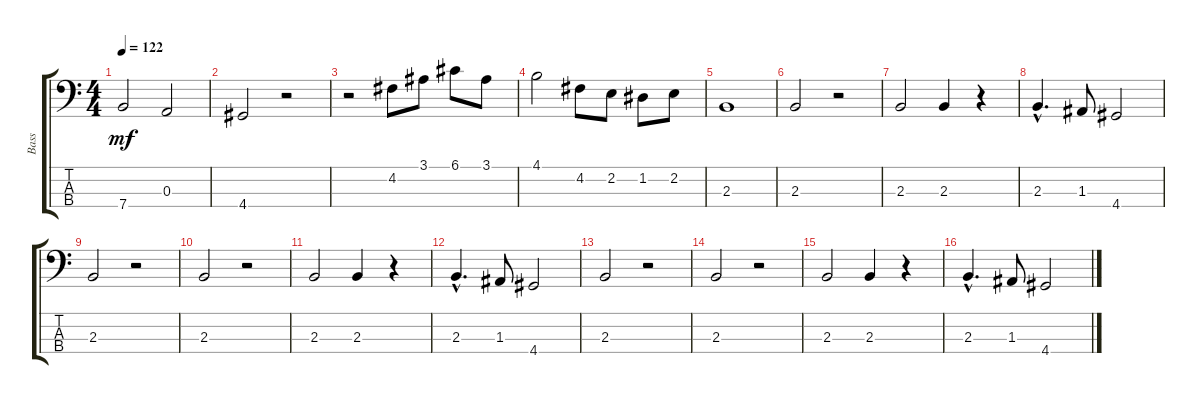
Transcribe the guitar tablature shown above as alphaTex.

\track ("Bass" "Bass") {instrument fretlessbass}
\staff {score tabs}
\tuning (G2 D2 A1 E1) {hide}
\ts (4 4)
\tempo 122
\clef f4
\ks c
7.4.2{dy mf} 0.3.2 |
4.4.2 r.2 |
r.2 4.2.8 3.1.8 6.1.8 3.1.8 |
4.1.2 4.2.8 2.2.8 1.2.8 2.2.8 |
2.3.1 |
2.3.2 r.2 |
2.3.2 2.3.4 r.4 |
2.3{hac}.4{d} 1.3.8 4.4.2 |
2.3.2 r.2 |
2.3.2 r.2 |
2.3.2 2.3.4 r.4 |
2.3{hac}.4{d} 1.3.8 4.4.2 |
2.3.2 r.2 |
2.3.2 r.2 |
2.3.2 2.3.4 r.4 |
2.3{hac}.4{d} 1.3.8 4.4.2
